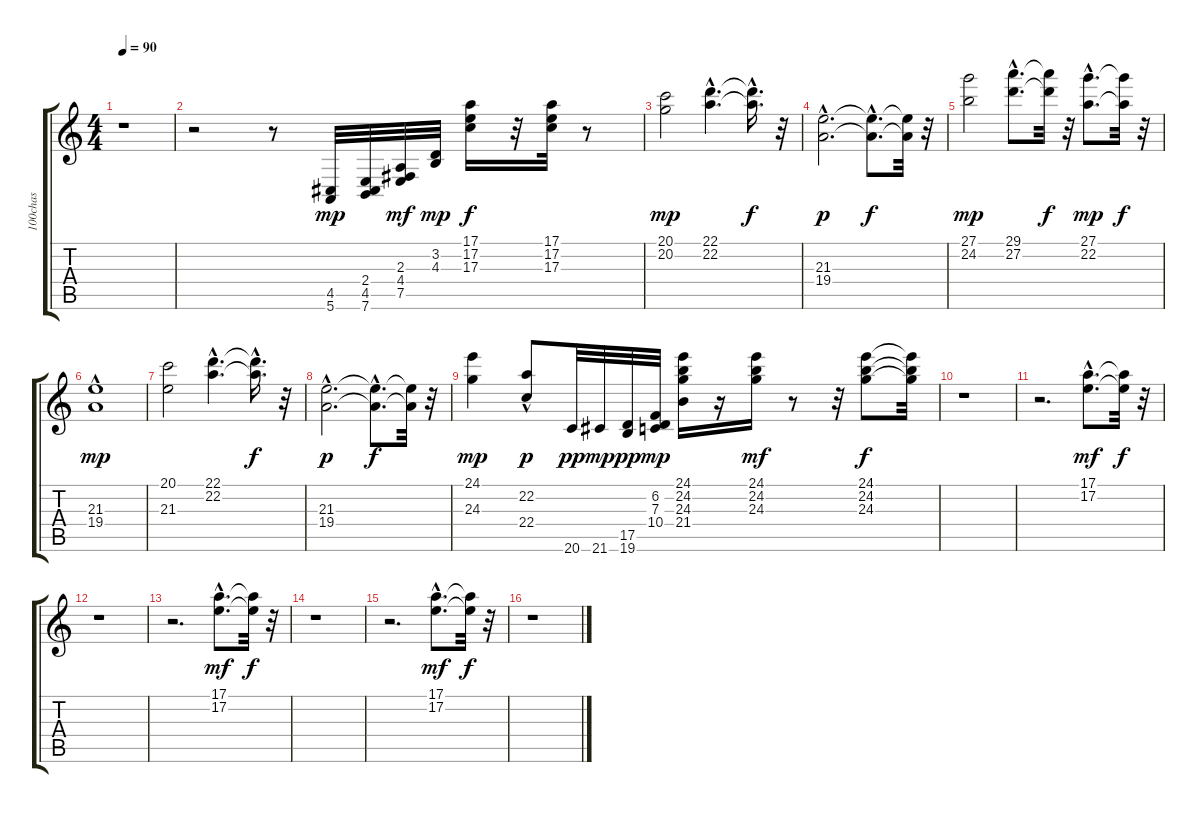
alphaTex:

\track ("100chas" "100chas") {instrument rockorgan}
\staff {score tabs}
\tuning (E4 B3 G3 D3 A2 E2) {hide}
\ts (4 4)
\tempo 90
\clef g2
\ks c
r.1{dy f} |
r.2 r.8 (4.5 5.6).32{dy mp} (2.4 4.5 7.6).32 (2.3 4.4 7.5).32{dy mf} (3.2 4.3).32{dy mp} (17.1 17.2 17.3).16{dy f} r.32 (17.1 17.2 17.3).32 r.8 |
(20.1 20.2).2{dy mp} (22.1{hac} 22.2{hac}).4{d} (22.1{hac t} 22.2{hac t}).16{d dy f} r.32 |
(21.3{hac} 19.4{hac}).2{d dy p} (21.3{hac t} 19.4{hac t}).8{d dy f} (21.3{t} 19.4{t}).32 r.32 |
(27.1 24.2).2{dy mp} (29.1{hac} 27.2{hac}).8{d} (29.1{t} 27.2{t}).32{dy f} r.32 (27.1{hac} 22.2{hac}).8{d dy mp} (27.1{t} 22.2{t}).32{dy f} r.32 |
(21.3{hac} 19.4).1{dy mp} |
(20.1 21.3).2 (22.1{hac} 22.2{hac}).4{d} (22.1{hac t} 22.2{hac t}).16{d dy f} r.32 |
(21.3{hac} 19.4{hac}).2{d dy p} (21.3{hac t} 19.4{hac t}).8{d dy f} (21.3{t} 19.4{t}).32 r.32 |
(24.1 24.3).4{dy mp} (22.2 22.4{hac}).8{dy p} 20.6.32{dy pp} 21.6.32{dy mp} (17.5 19.6).32{dy pp} (6.2 7.3 10.4).32{dy mp} (24.1 24.2 24.3 21.4).16 r.16 (24.1 24.2 24.3).16{dy mf} r.8 r.32 (24.1 24.2 24.3).8{dy f} (24.1{t} 24.2{t} 24.3{t}).32 |
r.1 |
r.2{d} (17.1{hac} 17.2{hac}).8{d dy mf} (17.1{t} 17.2{t}).32{dy f} r.32 |
r.1 |
r.2{d} (17.1{hac} 17.2{hac}).8{d dy mf} (17.1{t} 17.2{t}).32{dy f} r.32 |
r.1 |
r.2{d} (17.1{hac} 17.2{hac}).8{d dy mf} (17.1{t} 17.2{t}).32{dy f} r.32 |
r.1
